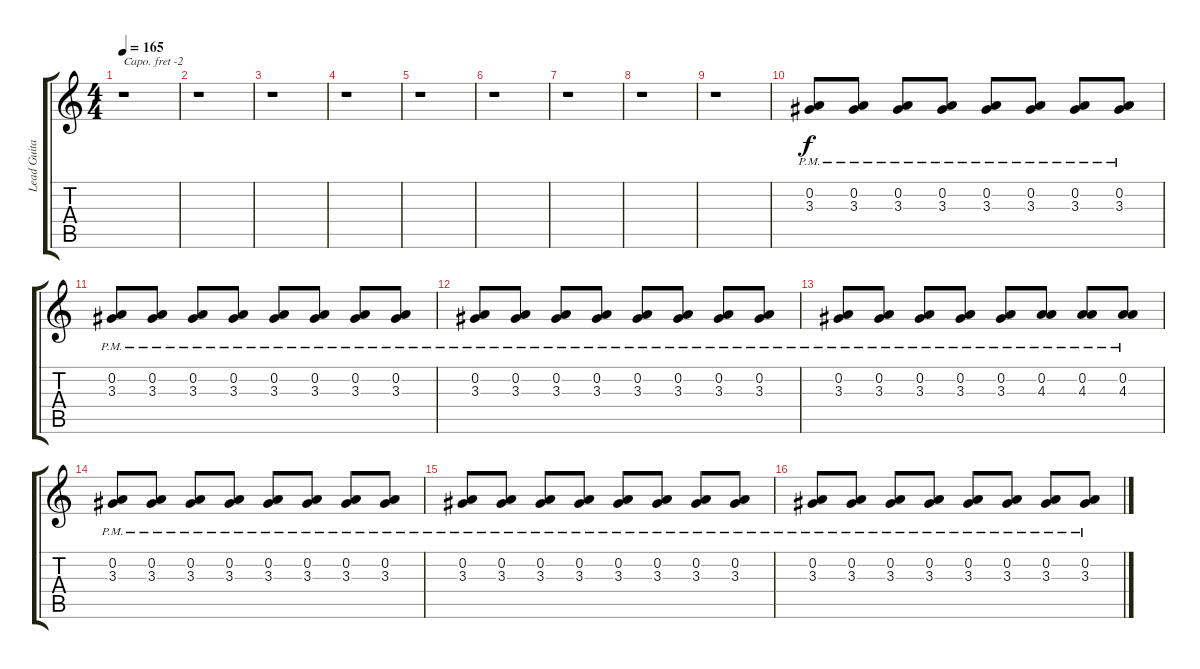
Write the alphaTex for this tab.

\track ("Lead Guitar" "Lead Guita") {instrument distortionguitar}
\staff {score tabs}
\capo -2
\tuning (E4 B3 G3 D3 A2 D2) {hide}
\ts (4 4)
\tempo 165
\clef g2
\ks c
r.1{dy f} |
r.1 |
r.1 |
r.1 |
r.1 |
r.1 |
r.1 |
r.1 |
r.1 |
(0.2{pm} 3.3{pm}).8 (0.2{pm} 3.3{pm}).8 (0.2{pm} 3.3{pm}).8 (0.2{pm} 3.3{pm}).8 (0.2{pm} 3.3{pm}).8 (0.2{pm} 3.3{pm}).8 (0.2{pm} 3.3{pm}).8 (0.2{pm} 3.3{pm}).8 |
(0.2{pm} 3.3{pm}).8 (0.2{pm} 3.3{pm}).8 (0.2{pm} 3.3{pm}).8 (0.2{pm} 3.3{pm}).8 (0.2{pm} 3.3{pm}).8 (0.2{pm} 3.3{pm}).8 (0.2{pm} 3.3{pm}).8 (0.2{pm} 3.3{pm}).8 |
(0.2{pm} 3.3{pm}).8 (0.2{pm} 3.3{pm}).8 (0.2{pm} 3.3{pm}).8 (0.2{pm} 3.3{pm}).8 (0.2{pm} 3.3{pm}).8 (0.2{pm} 3.3{pm}).8 (0.2{pm} 3.3{pm}).8 (0.2{pm} 3.3{pm}).8 |
(0.2{pm} 3.3{pm}).8 (0.2{pm} 3.3{pm}).8 (0.2{pm} 3.3{pm}).8 (0.2{pm} 3.3{pm}).8 (0.2{pm} 3.3{pm}).8 (0.2{pm} 4.3{pm}).8 (0.2{pm} 4.3{pm}).8 (0.2{pm} 4.3{pm}).8 |
(0.2{pm} 3.3{pm}).8 (0.2{pm} 3.3{pm}).8 (0.2{pm} 3.3{pm}).8 (0.2{pm} 3.3{pm}).8 (0.2{pm} 3.3{pm}).8 (0.2{pm} 3.3{pm}).8 (0.2{pm} 3.3{pm}).8 (0.2{pm} 3.3{pm}).8 |
(0.2{pm} 3.3{pm}).8 (0.2{pm} 3.3{pm}).8 (0.2{pm} 3.3{pm}).8 (0.2{pm} 3.3{pm}).8 (0.2{pm} 3.3{pm}).8 (0.2{pm} 3.3{pm}).8 (0.2{pm} 3.3{pm}).8 (0.2{pm} 3.3{pm}).8 |
(0.2{pm} 3.3{pm}).8 (0.2{pm} 3.3{pm}).8 (0.2{pm} 3.3{pm}).8 (0.2{pm} 3.3{pm}).8 (0.2{pm} 3.3{pm}).8 (0.2{pm} 3.3{pm}).8 (0.2{pm} 3.3{pm}).8 (0.2{pm} 3.3{pm}).8
